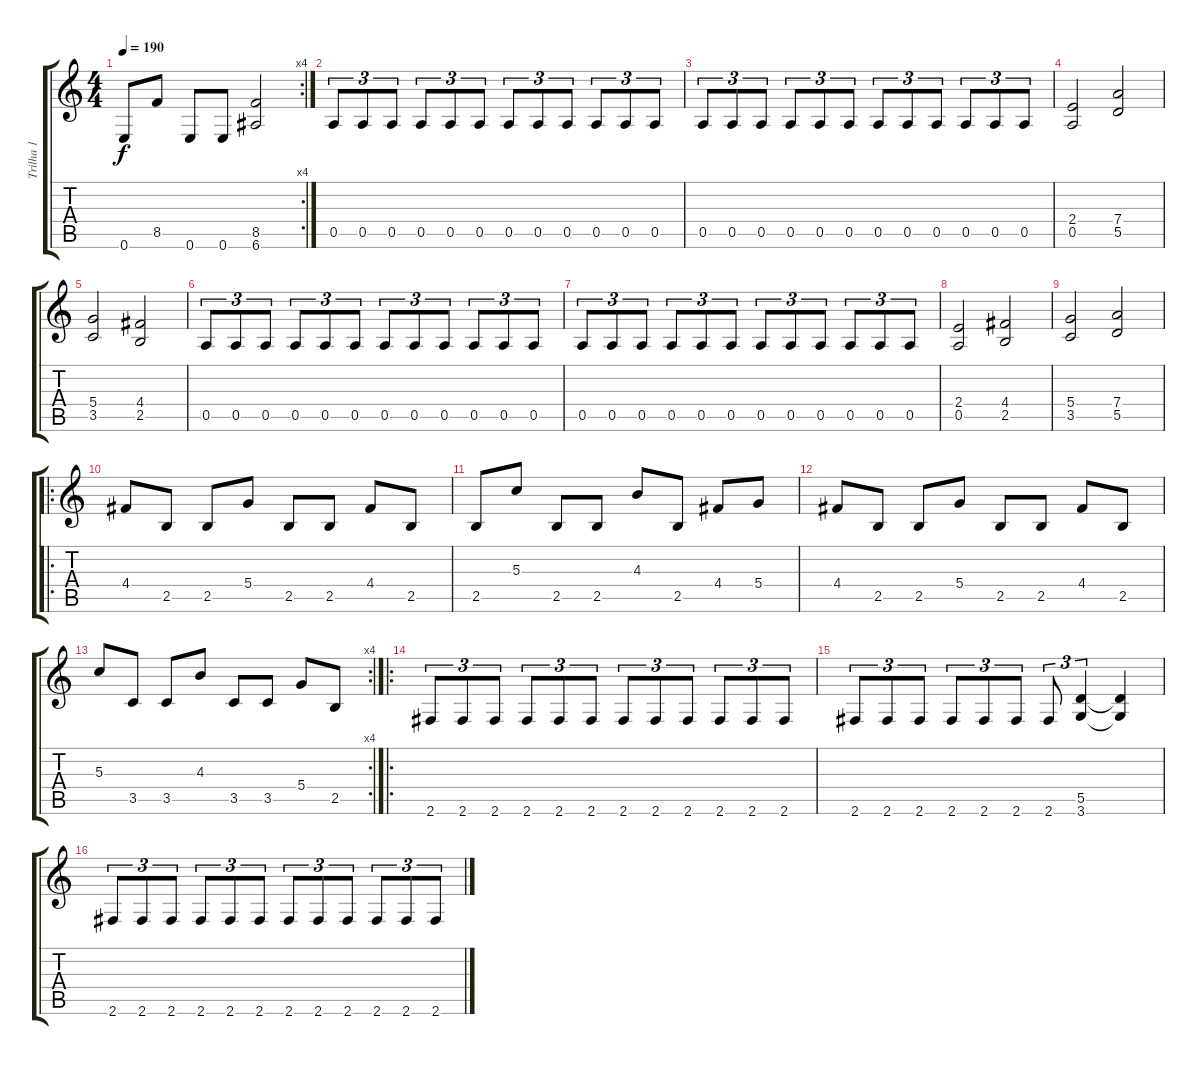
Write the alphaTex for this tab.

\track ("Trilha 1" "Trilha 1") {instrument distortionguitar}
\staff {score tabs}
\tuning (E4 B3 G3 D3 A2 E2) {hide}
\rc 4
\ts (4 4)
\tempo 190
\clef g2
\ks c
0.6.8{dy f} 8.5.8 0.6.8 0.6.8 (8.5 6.6).2 |
0.5.8{tu (3 2)} 0.5.8{tu (3 2)} 0.5.8{tu (3 2)} 0.5.8{tu (3 2)} 0.5.8{tu (3 2)} 0.5.8{tu (3 2)} 0.5.8{tu (3 2)} 0.5.8{tu (3 2)} 0.5.8{tu (3 2)} 0.5.8{tu (3 2)} 0.5.8{tu (3 2)} 0.5.8{tu (3 2)} |
0.5.8{tu (3 2)} 0.5.8{tu (3 2)} 0.5.8{tu (3 2)} 0.5.8{tu (3 2)} 0.5.8{tu (3 2)} 0.5.8{tu (3 2)} 0.5.8{tu (3 2)} 0.5.8{tu (3 2)} 0.5.8{tu (3 2)} 0.5.8{tu (3 2)} 0.5.8{tu (3 2)} 0.5.8{tu (3 2)} |
(2.4 0.5).2 (7.4 5.5).2 |
(5.4 3.5).2 (4.4 2.5).2 |
0.5.8{tu (3 2)} 0.5.8{tu (3 2)} 0.5.8{tu (3 2)} 0.5.8{tu (3 2)} 0.5.8{tu (3 2)} 0.5.8{tu (3 2)} 0.5.8{tu (3 2)} 0.5.8{tu (3 2)} 0.5.8{tu (3 2)} 0.5.8{tu (3 2)} 0.5.8{tu (3 2)} 0.5.8{tu (3 2)} |
0.5.8{tu (3 2)} 0.5.8{tu (3 2)} 0.5.8{tu (3 2)} 0.5.8{tu (3 2)} 0.5.8{tu (3 2)} 0.5.8{tu (3 2)} 0.5.8{tu (3 2)} 0.5.8{tu (3 2)} 0.5.8{tu (3 2)} 0.5.8{tu (3 2)} 0.5.8{tu (3 2)} 0.5.8{tu (3 2)} |
(2.4 0.5).2 (4.4 2.5).2 |
(5.4 3.5).2 (7.4 5.5).2 |
\ro
4.4.8 2.5.8 2.5.8 5.4.8 2.5.8 2.5.8 4.4.8 2.5.8 |
2.5.8 5.3.8 2.5.8 2.5.8 4.3.8 2.5.8 4.4.8 5.4.8 |
4.4.8 2.5.8 2.5.8 5.4.8 2.5.8 2.5.8 4.4.8 2.5.8 |
\rc 4
5.3.8 3.5.8 3.5.8 4.3.8 3.5.8 3.5.8 5.4.8 2.5.8 |
\ro
2.6.8{tu (3 2)} 2.6.8{tu (3 2)} 2.6.8{tu (3 2)} 2.6.8{tu (3 2)} 2.6.8{tu (3 2)} 2.6.8{tu (3 2)} 2.6.8{tu (3 2)} 2.6.8{tu (3 2)} 2.6.8{tu (3 2)} 2.6.8{tu (3 2)} 2.6.8{tu (3 2)} 2.6.8{tu (3 2)} |
2.6.8{tu (3 2)} 2.6.8{tu (3 2)} 2.6.8{tu (3 2)} 2.6.8{tu (3 2)} 2.6.8{tu (3 2)} 2.6.8{tu (3 2)} 2.6.8{tu (3 2)} (5.5 3.6).4{tu (3 2)} (5.5{t} 3.6{t}).4 |
2.6.8{tu (3 2)} 2.6.8{tu (3 2)} 2.6.8{tu (3 2)} 2.6.8{tu (3 2)} 2.6.8{tu (3 2)} 2.6.8{tu (3 2)} 2.6.8{tu (3 2)} 2.6.8{tu (3 2)} 2.6.8{tu (3 2)} 2.6.8{tu (3 2)} 2.6.8{tu (3 2)} 2.6.8{tu (3 2)}
